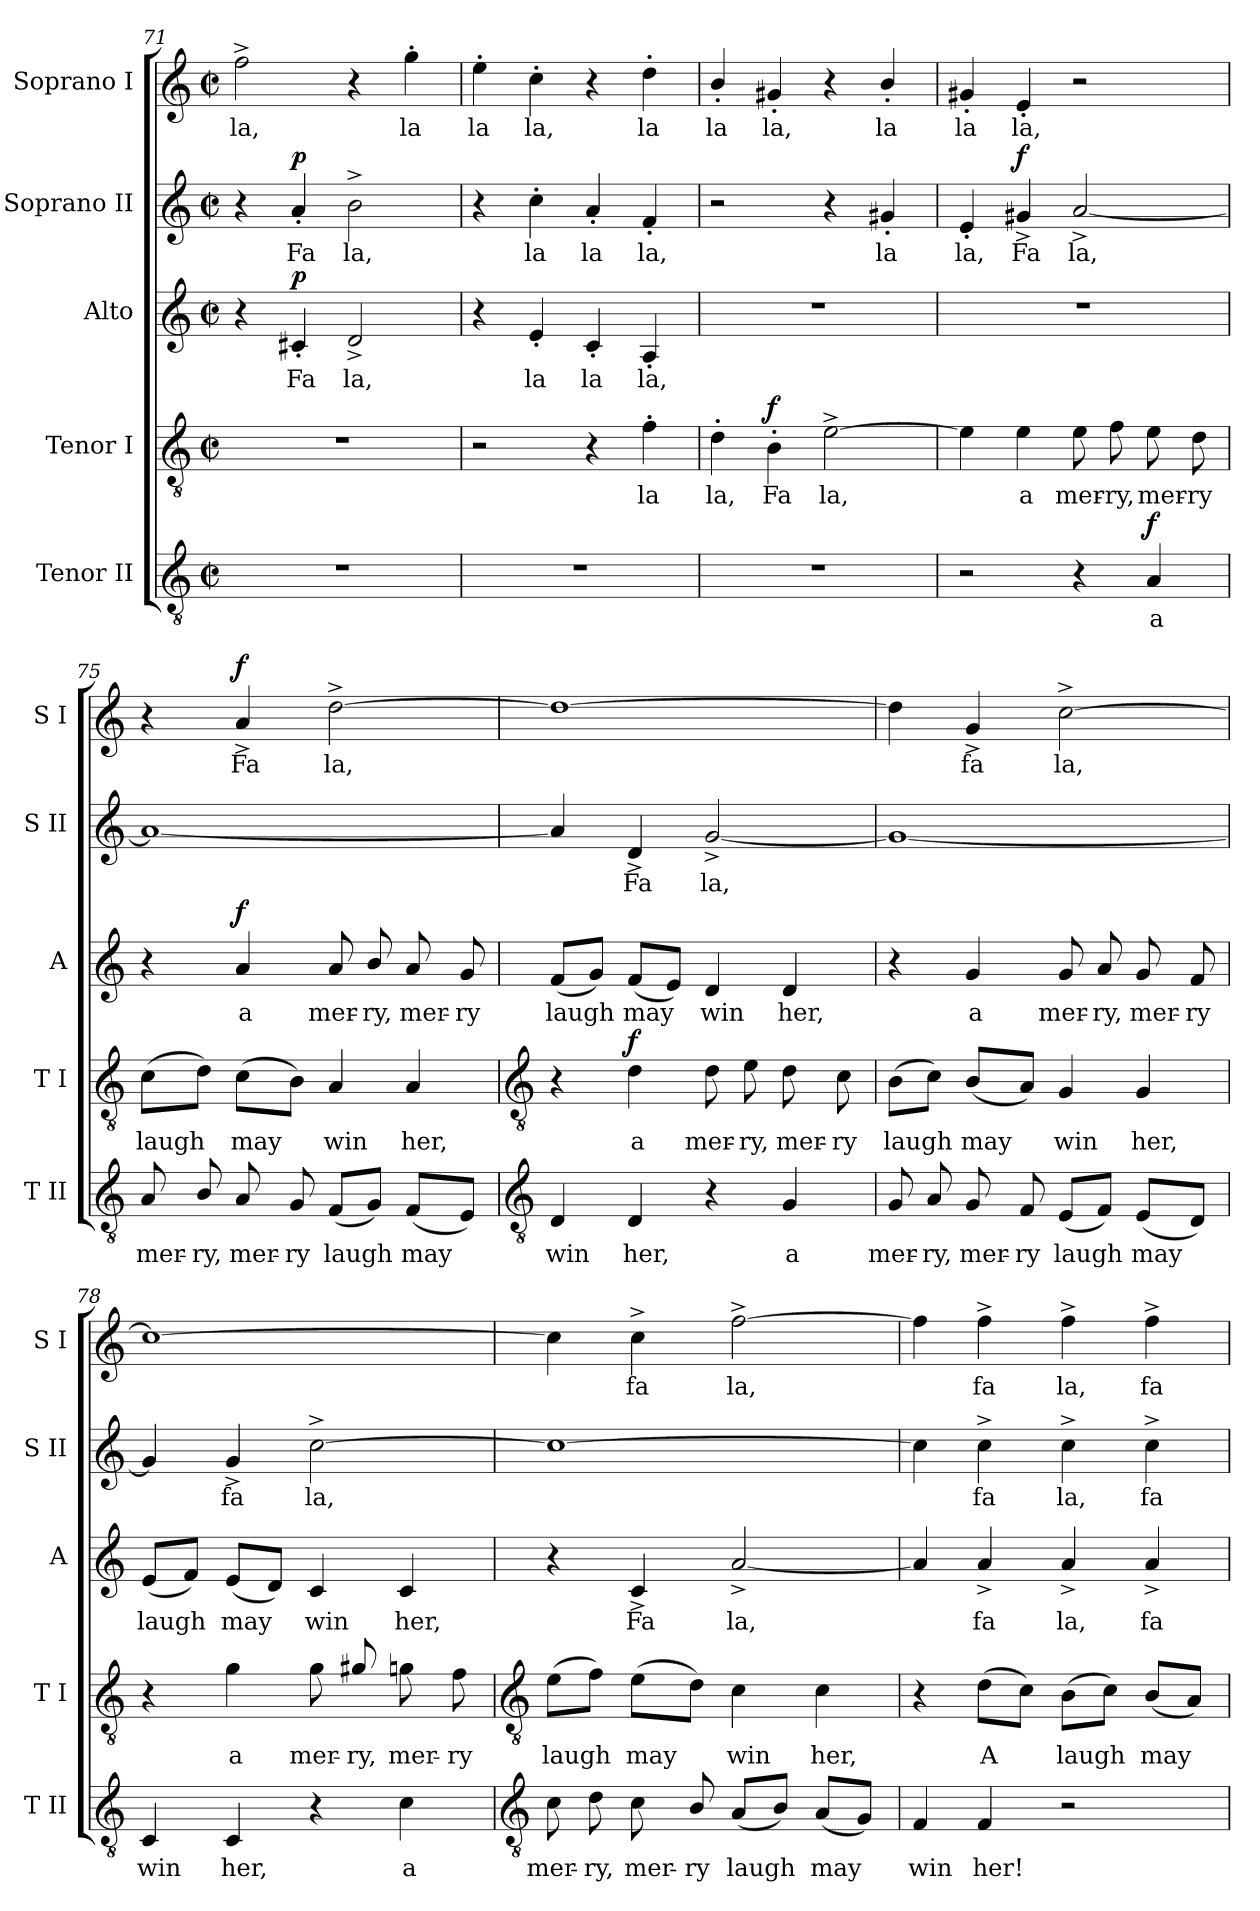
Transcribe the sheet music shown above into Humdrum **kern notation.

**kern	**text	**dynam	**kern	**text	**dynam	**kern	**text	**dynam	**kern	**text	**dynam	**kern	**text	**dynam
*part5	*part5	*part5	*part4	*part4	*part4	*part3	*part3	*part3	*part2	*part2	*part2	*part1	*part1	*part1
*staff5	*staff5	*staff5	*staff4	*staff4	*staff4	*staff3	*staff3	*staff3	*staff2	*staff2	*staff2	*staff1	*staff1	*staff1
*I"Tenor II	*	*	*I"Tenor I	*	*	*I"Alto	*	*	*I"Soprano II	*	*	*I"Soprano I	*	*
*I'T II	*	*	*I'T I	*	*	*I'A	*	*	*I'S II	*	*	*I'S I	*	*
!!LO:LB:g=z
*clefGv2	*	*	*clefGv2	*	*	*clefG2	*	*	*clefG2	*	*	*clefG2	*	*
*k[]	*	*	*k[]	*	*	*k[]	*	*	*k[]	*	*	*k[]	*	*
*C:	*	*	*C:	*	*	*C:	*	*	*C:	*	*	*C:	*	*
*M2/2	*	*	*M2/2	*	*	*M2/2	*	*	*M2/2	*	*	*M2/2	*	*
*met(c|)	*	*	*met(c|)	*	*	*met(c|)	*	*	*met(c|)	*	*	*met(c|)	*	*
=71	=71	=71	=71	=71	=71	=71	=71	=71	=71	=71	=71	=71	=71	=71
!	!	!	!	!	!	!	!	!	!	!	!	!	!LO:LY:b	!
1r	.	.	1r	.	.	4r	.	.	4r	.	.	2ff^	la,	.
!	!	!	!	!	!	!	!LO:LY:b	!LO:DY:b	!	!LO:LY:b	!LO:DY:b	!	!	!
.	.	.	.	.	.	4c#X'	Fa	p	4a'	Fa	p	.	.	.
!	!	!	!	!	!	!	!LO:LY:b	!	!	!LO:LY:b	!	!	!	!
.	.	.	.	.	.	2d^	la,	.	2b^	la,	.	4r	.	.
!	!	!	!	!	!	!	!	!	!	!	!	!	!LO:LY:b	!
.	.	.	.	.	.	.	.	.	.	.	.	4gg'	la	.
=72	=72	=72	=72	=72	=72	=72	=72	=72	=72	=72	=72	=72	=72	=72
!	!	!	!	!	!	!	!	!	!	!	!	!	!LO:LY:b	!
1r	.	.	2r	.	.	4r	.	.	4r	.	.	4ee'	la	.
!	!	!	!	!	!	!	!LO:LY:b	!	!	!LO:LY:b	!	!	!LO:LY:b	!
.	.	.	.	.	.	4e'	la	.	4cc'	la	.	4cc'	la,	.
!	!	!	!	!	!	!	!LO:LY:b	!	!	!LO:LY:b	!	!	!	!
.	.	.	4r	.	.	4c'	la	.	4a'	la	.	4r	.	.
!	!	!	!	!LO:LY:b	!	!	!LO:LY:b	!	!	!LO:LY:b	!	!	!LO:LY:b	!
.	.	.	4f'	la	.	4A'	la,	.	4f'	la,	.	4dd'	la	.
=73	=73	=73	=73	=73	=73	=73	=73	=73	=73	=73	=73	=73	=73	=73
!	!	!	!	!LO:LY:b	!	!	!	!	!	!	!	!	!LO:LY:b	!
1r	.	.	4d'	la,	.	1r	.	.	2r	.	.	4b'/	la	.
!	!	!	!	!LO:LY:b	!LO:DY:b	!	!	!	!	!	!	!	!LO:LY:b	!
.	.	.	4B'	Fa	f	.	.	.	.	.	.	4g#X'	la,	.
!	!	!	!	!LO:LY:b	!	!	!	!	!	!	!	!	!	!
.	.	.	[2e^	la,	.	.	.	.	4r	.	.	4r	.	.
!	!	!	!	!	!	!	!	!	!	!LO:LY:b	!	!	!LO:LY:b	!
.	.	.	.	.	.	.	.	.	4g#X'	la	.	4b'/	la	.
=74	=74	=74	=74	=74	=74	=74	=74	=74	=74	=74	=74	=74	=74	=74
!	!	!	!	!	!	!	!	!	!	!LO:LY:b	!	!	!LO:LY:b	!
2r	.	.	4e]	.	.	1r	.	.	4e'	la,	.	4g#X'	la	.
!	!	!	!	!LO:LY:b	!	!	!	!	!	!LO:LY:b	!LO:DY:b	!	!LO:LY:b	!
.	.	.	4e	a	.	.	.	.	4g#X^	Fa	f	4e'	la,	.
!	!	!	!	!LO:LY:b	!	!	!	!	!	!LO:LY:b	!	!	!	!
4r	.	.	8e	mer-	.	.	.	.	[2a^	la,	.	2r	.	.
!	!	!	!	!LO:LY:b	!	!	!	!	!	!	!	!	!	!
.	.	.	8f\	-ry,	.	.	.	.	.	.	.	.	.	.
!	!LO:LY:b	!LO:DY:b	!	!LO:LY:b	!	!	!	!	!	!	!	!	!	!
4A	a	f	8e	mer-	.	.	.	.	.	.	.	.	.	.
!	!	!	!	!LO:LY:b	!	!	!	!	!	!	!	!	!	!
.	.	.	8d	-ry	.	.	.	.	.	.	.	.	.	.
=75	=75	=75	=75	=75	=75	=75	=75	=75	=75	=75	=75	=75	=75	=75
!	!LO:LY:b	!	!	!LO:LY:b	!	!	!	!	!	!	!	!	!	!
8A	mer-	.	(>8cL	laugh	.	4r	.	.	1a_	.	.	4r	.	.
!	!LO:LY:b	!	!	!	!	!	!	!	!	!	!	!	!	!
8B/	-ry,	.	8dJ)	.	.	.	.	.	.	.	.	.	.	.
!	!LO:LY:b	!	!	!LO:LY:b	!	!	!LO:LY:b	!LO:DY:b	!	!	!	!	!LO:LY:b	!LO:DY:b
8A	mer-	.	(>8cL	may	.	4a	a	f	.	.	.	4a^	Fa	f
!	!LO:LY:b	!	!	!	!	!	!	!	!	!	!	!	!	!
8G	-ry	.	8BJ)	.	.	.	.	.	.	.	.	.	.	.
!	!LO:LY:b	!	!	!LO:LY:b	!	!	!LO:LY:b	!	!	!	!	!	!LO:LY:b	!
(<8FL	laugh	.	4A	win	.	8a	mer-	.	.	.	.	[2dd^	la,	.
!	!	!	!	!	!	!	!LO:LY:b	!	!	!	!	!	!	!
8GJ)	.	.	.	.	.	8b/	-ry,	.	.	.	.	.	.	.
!	!LO:LY:b	!	!	!LO:LY:b	!	!	!LO:LY:b	!	!	!	!	!	!	!
(<8FL	may	.	4A	her,	.	8a	mer-	.	.	.	.	.	.	.
!	!	!	!	!	!	!	!LO:LY:b	!	!	!	!	!	!	!
8EJ)	.	.	.	.	.	8g	-ry	.	.	.	.	.	.	.
!!LO:LB:g=z
=76	=76	=76	=76	=76	=76	=76	=76	=76	=76	=76	=76	=76	=76	=76
*clefGv2	*	*	*clefGv2	*	*	*	*	*	*	*	*	*	*	*
!	!LO:LY:b	!	!	!	!	!	!LO:LY:b	!	!	!	!	!	!	!
4D	win	.	4r	.	.	(<8fL	laugh	.	4a]	.	.	1dd_	.	.
.	.	.	.	.	.	8gJ)	.	.	.	.	.	.	.	.
!	!LO:LY:b	!	!	!LO:LY:b	!LO:DY:b	!	!LO:LY:b	!	!	!LO:LY:b	!	!	!	!
4D	her,	.	4d	a	f	(<8fL	may	.	4d^	Fa	.	.	.	.
.	.	.	.	.	.	8eJ)	.	.	.	.	.	.	.	.
!	!	!	!	!LO:LY:b	!	!	!LO:LY:b	!	!	!LO:LY:b	!	!	!	!
4r	.	.	8d	mer-	.	4d	win	.	[2g^	la,	.	.	.	.
!	!	!	!	!LO:LY:b	!	!	!	!	!	!	!	!	!	!
.	.	.	8e\	-ry,	.	.	.	.	.	.	.	.	.	.
!	!LO:LY:b	!	!	!LO:LY:b	!	!	!LO:LY:b	!	!	!	!	!	!	!
4G	a	.	8d	mer-	.	4d	her,	.	.	.	.	.	.	.
!	!	!	!	!LO:LY:b	!	!	!	!	!	!	!	!	!	!
.	.	.	8c	-ry	.	.	.	.	.	.	.	.	.	.
=77	=77	=77	=77	=77	=77	=77	=77	=77	=77	=77	=77	=77	=77	=77
!	!LO:LY:b	!	!	!LO:LY:b	!	!	!	!	!	!	!	!	!	!
8G	mer-	.	(>8BL	laugh	.	4r	.	.	1g_	.	.	4dd]	.	.
!	!LO:LY:b	!	!	!	!	!	!	!	!	!	!	!	!	!
8A/	-ry,	.	8cJ)	.	.	.	.	.	.	.	.	.	.	.
!	!LO:LY:b	!	!	!LO:LY:b	!	!	!LO:LY:b	!	!	!	!	!	!LO:LY:b	!
8G	mer-	.	(<8BL	may	.	4g	a	.	.	.	.	4g^	fa	.
!	!LO:LY:b	!	!	!	!	!	!	!	!	!	!	!	!	!
8F	-ry	.	8AJ)	.	.	.	.	.	.	.	.	.	.	.
!	!LO:LY:b	!	!	!LO:LY:b	!	!	!LO:LY:b	!	!	!	!	!	!LO:LY:b	!
(<8EL	laugh	.	4G	win	.	8g	mer-	.	.	.	.	[2cc^	la,	.
!	!	!	!	!	!	!	!LO:LY:b	!	!	!	!	!	!	!
8FJ)	.	.	.	.	.	8a/	-ry,	.	.	.	.	.	.	.
!	!LO:LY:b	!	!	!LO:LY:b	!	!	!LO:LY:b	!	!	!	!	!	!	!
(<8EL	may	.	4G	her,	.	8g	mer-	.	.	.	.	.	.	.
!	!	!	!	!	!	!	!LO:LY:b	!	!	!	!	!	!	!
8DJ)	.	.	.	.	.	8f	-ry	.	.	.	.	.	.	.
=78	=78	=78	=78	=78	=78	=78	=78	=78	=78	=78	=78	=78	=78	=78
!	!LO:LY:b	!	!	!	!	!	!LO:LY:b	!	!	!	!	!	!	!
4C	win	.	4r	.	.	(<8eL	laugh	.	4g]	.	.	1cc_	.	.
.	.	.	.	.	.	8fJ)	.	.	.	.	.	.	.	.
!	!LO:LY:b	!	!	!LO:LY:b	!	!	!LO:LY:b	!	!	!LO:LY:b	!	!	!	!
4C	her,	.	4g	a	.	(<8eL	may	.	4g^	fa	.	.	.	.
.	.	.	.	.	.	8dJ)	.	.	.	.	.	.	.	.
!	!	!	!	!LO:LY:b	!	!	!LO:LY:b	!	!	!LO:LY:b	!	!	!	!
4r	.	.	8g	mer-	.	4c	win	.	[2cc^	la,	.	.	.	.
!	!	!	!	!LO:LY:b	!	!	!	!	!	!	!	!	!	!
.	.	.	8g#X/	-ry,	.	.	.	.	.	.	.	.	.	.
!	!LO:LY:b	!	!	!LO:LY:b	!	!	!LO:LY:b	!	!	!	!	!	!	!
4c	a	.	8gn	mer-	.	4c	her,	.	.	.	.	.	.	.
!	!	!	!	!LO:LY:b	!	!	!	!	!	!	!	!	!	!
.	.	.	8f	-ry	.	.	.	.	.	.	.	.	.	.
!!LO:LB:g=z
=79	=79	=79	=79	=79	=79	=79	=79	=79	=79	=79	=79	=79	=79	=79
*clefGv2	*	*	*clefGv2	*	*	*	*	*	*	*	*	*	*	*
!	!LO:LY:b	!	!	!LO:LY:b	!	!	!	!	!	!	!	!	!	!
8c	mer-	.	(>8eL	laugh	.	4r	.	.	1cc_	.	.	4cc]	.	.
!	!LO:LY:b	!	!	!	!	!	!	!	!	!	!	!	!	!
8d\	-ry,	.	8fJ)	.	.	.	.	.	.	.	.	.	.	.
!	!LO:LY:b	!	!	!LO:LY:b	!	!	!LO:LY:b	!	!	!	!	!	!LO:LY:b	!
8c	mer-	.	(>8eL	may	.	4c^	Fa	.	.	.	.	4cc^	fa	.
!	!LO:LY:b	!	!	!	!	!	!	!	!	!	!	!	!	!
8B/	-ry	.	8dJ)	.	.	.	.	.	.	.	.	.	.	.
!	!LO:LY:b	!	!	!LO:LY:b	!	!	!LO:LY:b	!	!	!	!	!	!LO:LY:b	!
(<8AL	laugh	.	4c	win	.	[2a^	la,	.	.	.	.	[2ff^	la,	.
8BJ)	.	.	.	.	.	.	.	.	.	.	.	.	.	.
!	!LO:LY:b	!	!	!LO:LY:b	!	!	!	!	!	!	!	!	!	!
(<8AL	may	.	4c	her,	.	.	.	.	.	.	.	.	.	.
8GJ)	.	.	.	.	.	.	.	.	.	.	.	.	.	.
=80	=80	=80	=80	=80	=80	=80	=80	=80	=80	=80	=80	=80	=80	=80
!	!LO:LY:b	!	!	!	!	!	!	!	!	!	!	!	!	!
4F	win	.	4r	.	.	4a]	.	.	4cc]	.	.	4ff]	.	.
!	!LO:LY:b	!	!	!LO:LY:b	!	!	!LO:LY:b	!	!	!LO:LY:b	!	!	!LO:LY:b	!
4F	her!	.	(>8dL	A	.	4a^	fa	.	4cc^	fa	.	4ff^	fa	.
.	.	.	8cJ)	.	.	.	.	.	.	.	.	.	.	.
!	!	!	!	!LO:LY:b	!	!	!LO:LY:b	!	!	!LO:LY:b	!	!	!LO:LY:b	!
2r	.	.	(>8BL	laugh	.	4a^	la,	.	4cc^	la,	.	4ff^	la,	.
.	.	.	8cJ)	.	.	.	.	.	.	.	.	.	.	.
!	!	!	!	!LO:LY:b	!	!	!LO:LY:b	!	!	!LO:LY:b	!	!	!LO:LY:b	!
.	.	.	(<8BL	may	.	4a^	fa	.	4cc^	fa	.	4ff^	fa	.
.	.	.	8AJ)	.	.	.	.	.	.	.	.	.	.	.
=	=	=	=	=	=	=	=	=	=	=	=	=	=	=
*-	*-	*-	*-	*-	*-	*-	*-	*-	*-	*-	*-	*-	*-	*-
